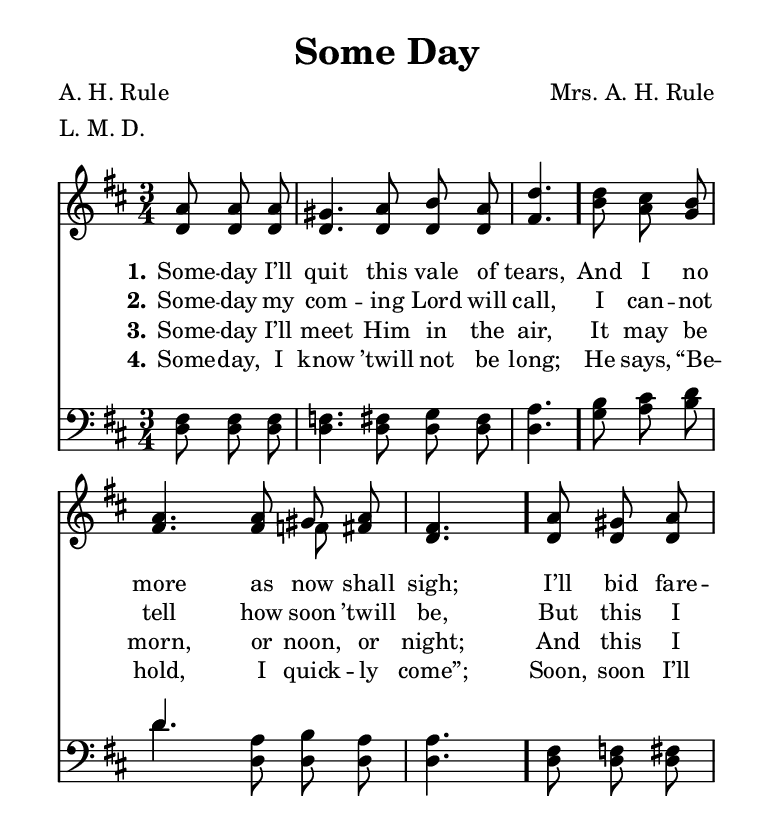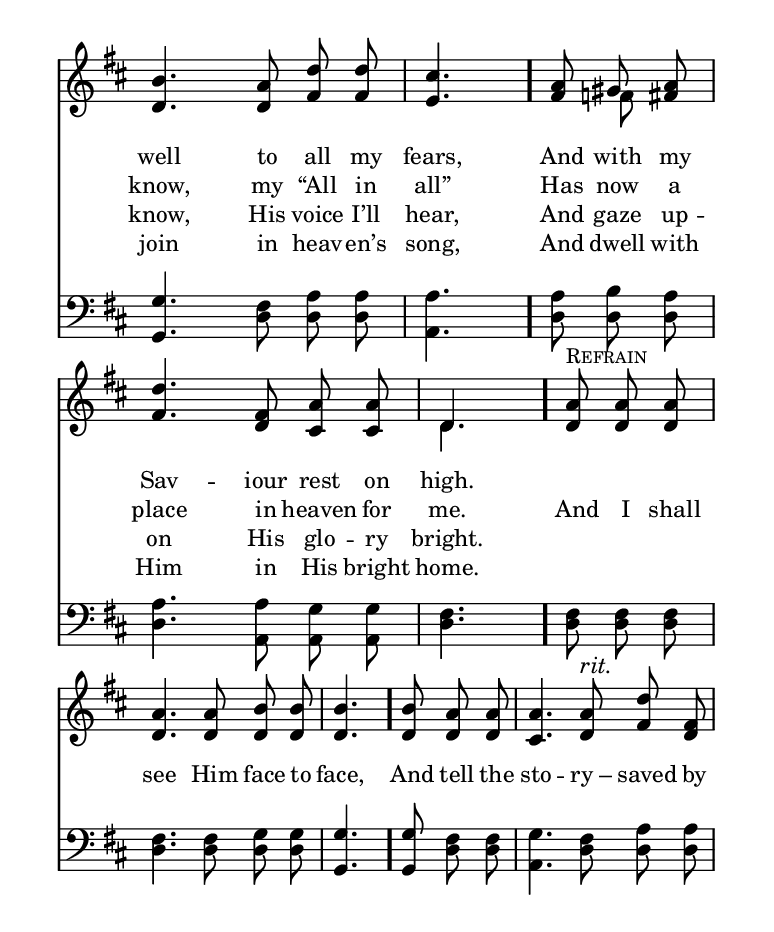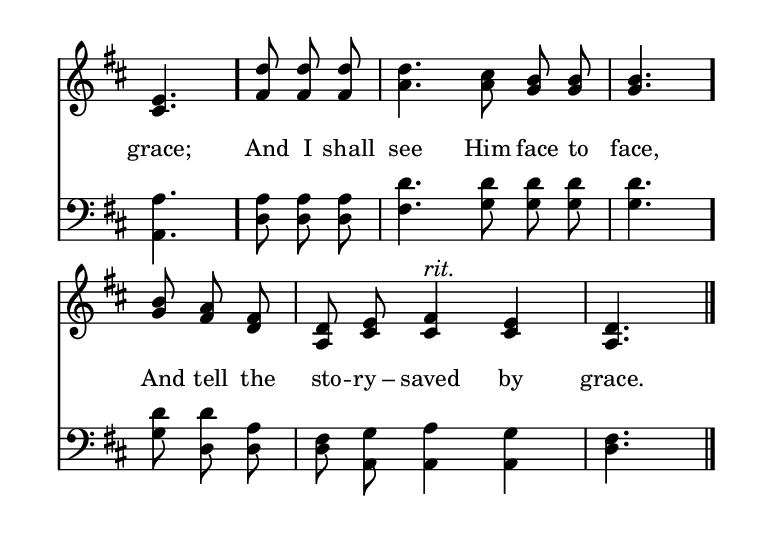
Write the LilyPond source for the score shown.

\include "common/global.ily"
\paper {
  \include "common/paper.ily"
  ragged-bottom = ##t
  % decrease system-to-system padding to fit onto page with previous score
  system-system-spacing.padding = 0
  system-system-spacing.basic-distance = 0
  markup-system-spacing.padding = 0
  markup-system-spacing.basic-distance = 0
}

\header{
  hymnnumber = "256"
  title = "Some Day"
  tunename = ""
  meter = "L. M. D."
  poet = "A. H. Rule"
  composer = "Mrs. A. H. Rule"
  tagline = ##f
}

global = {
  \include "common/overrides.ily"
  \override Staff.TimeSignature.style = #'numbered
  \time 3/4
  \override Score.MetronomeMark.transparent = ##t % hide all fermata changes too
  \tempo 4=70
  \key d \major
  \partial 4.
  \autoBeamOff
}

patternA = { c8 c c | c4. }
patternB = { c8 c c | c c c4 c | c4. }

notesSoprano = {
\global
\relative c'' {

  \changePitch \patternA { a a a | gis a b a | d }
  \changePitch \patternA { d cis b | a a gis a | fis }
  \changePitch \patternA { a gis a | b a d d | cis }
  \changePitch \patternA { a gis a | d fis, a a | d, } \eogbreak

  << s^\markup { \small \caps "Refrain" }
  \changePitch \patternA { a' a a | a a b b | b } >>
  \changePitch \patternA { b a a | a a^\markup{\italic rit.} d fis, | e }
  \changePitch \patternA { d' d d | d cis b b | b }
  \changePitch \patternB { b a fis | d e fis^\markup{\italic rit.} e | d }

  \bar "|."

}
}

notesAlto = {
\global
\relative e' {

  \changePitch \patternA { d d d | d d d d | fis }
  \changePitch \patternA { b a g | fis fis f fis | d }
  \changePitch \patternA { d d d | d d fis fis | e }
  \changePitch \patternA { fis f fis | fis d cis cis | d }

  \changePitch \patternA { d d d | d d d d | d }
  \changePitch \patternA { d d d | cis d fis d | cis }
  \changePitch \patternA { fis fis fis | a a g g | g }
  \changePitch \patternB { g fis d | a cis cis cis | a }

}
}

notesTenor = {
\global
\relative a {

  \changePitch \patternA { fis fis fis | f fis g fis | a }
  \changePitch \patternA { b cis d | d a b a | a }
  \changePitch \patternA { fis f fis | g fis a a | a }
  \changePitch \patternA { a b a | a a g g | fis }

  \changePitch \patternA { fis fis fis | fis fis g g | g }
  \changePitch \patternA { g fis fis | g fis a a | a }
  \changePitch \patternA { a a a | d d d d | d }
  \changePitch \patternB { d d a | fis g a g | fis }

}
}

notesBass = {
\global
\relative f {

  \changePitch \patternA { d d d | d d d d | d }
  \changePitch \patternA { g a b | d d, d d | d }
  \changePitch \patternA { d d d | g, d' d d | a }
  \changePitch \patternA { d d d | d a a a | d }

  \changePitch \patternA { d d d | d d d d | g, }
  \changePitch \patternA { g d' d | a d d d | a }
  \changePitch \patternA { d d d | fis g g g | g }
  \changePitch \patternB { g d d | d a a a | d }

}
}

Refrain = \lyricmode {

And I shall see Him face to face, \bar "."
And tell the sto -- ry_– saved by grace; \bar "."
And I shall see Him face to face, \bar "."
And tell the sto -- ry_– saved by grace. \bar "."

}

wordsA = \lyricmode {
\set stanza = "1."

Some -- day I’ll quit this vale of tears, \bar "."
And I no more as now shall sigh; \bar "."
I’ll bid fare -- well to all my fears, \bar "."
And with my Sav -- iour rest on high. \bar "."

}

wordsB = \lyricmode {
\set stanza = "2."

Some -- day my com -- ing Lord will call,
I can -- not tell how soon ’twill be,
But this I know, my “All in all”
Has now a place in heaven for me.

\Refrain

}

wordsC = \lyricmode {
\set stanza = "3."

Some -- day I’ll meet Him in the air,
It may be morn, or noon, or night;
And this I know, His voice I’ll hear,
And gaze up -- on His glo -- ry bright.

}

wordsD = \lyricmode {
\set stanza = "4."

Some -- day, I know ’twill not be long;
He says, “Be -- hold, I quick -- ly come”;
Soon, soon I’ll join in heav -- en’s song,
And dwell with Him in His bright home.

}

\score {
  \context ChoirStaff <<
    \context Staff = upper <<
      \set Staff.autoBeaming = ##f
      \set ChoirStaff.systemStartDelimiter = #'SystemStartBar
      \set ChoirStaff.printPartCombineTexts = ##f
      \partcombine #'(2 . 11) \notesSoprano \notesAlto
      \context NullVoice = sopranos { \voiceOne << \notesSoprano >> }
      \context Lyrics = one   \lyricsto sopranos \wordsA
      \context Lyrics = two   \lyricsto sopranos \wordsB
      \context Lyrics = three \lyricsto sopranos \wordsC
      \context Lyrics = four  \lyricsto sopranos \wordsD
    >>
    \context Staff = men <<
      \set Staff.autoBeaming = ##f
      \clef bass
      \set ChoirStaff.printPartCombineTexts = ##f
      \partcombine #'(2 . 11) \notesTenor \notesBass
    >>
  >>
  \layout {
    \include "common/layout.ily"
  }
  \midi{
    \include "common/midi.ily"
  }
}

\version "2.19.49"  % necessary for upgrading to future LilyPond versions.

% vi:set et ts=2 sw=2 ai nocindent syntax=lilypond:
